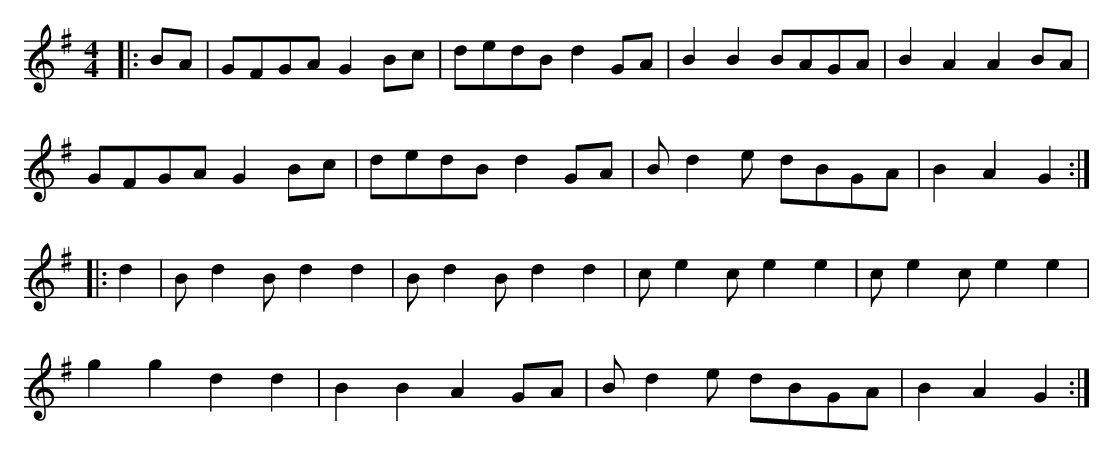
X:1
M:4/4
K:G
|:BA|GFGA G2 Bc|dedB d2 GA|B2 B2 BAGA|B2 A2 A2 BA|
GFGA G2 Bc|dedB d2 GA|B d2 e dBGA|B2 A2 G2:|
|:d2|B d2 B d2 d2|B d2 B d2 d2|c e2 c e2 e2|c e2 c e2 e2|
g2 g2 d2 d2|B2 B2 A2 GA|B d2 e dBGA|B2 A2 G2:|
